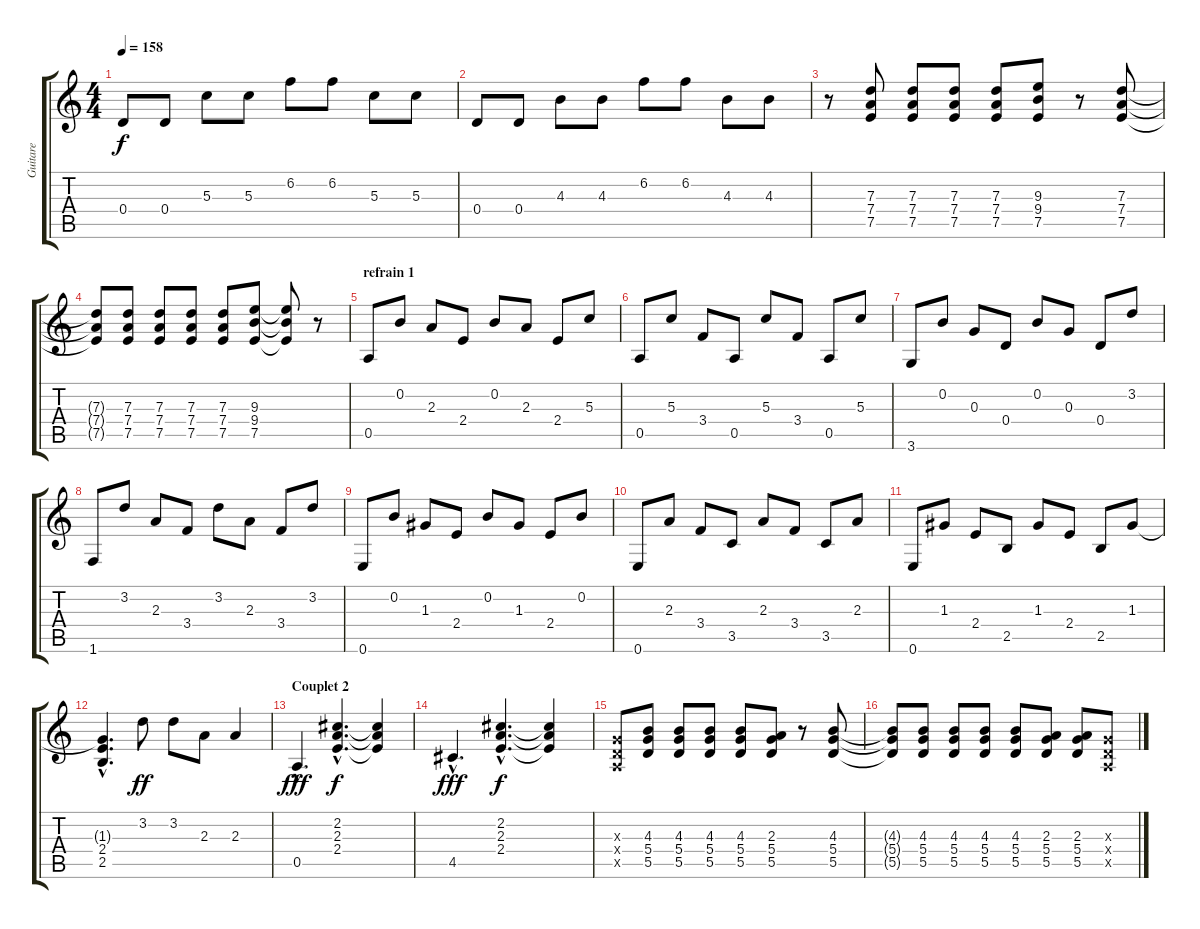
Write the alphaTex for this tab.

\track ("Guitare" "Guitare") {instrument overdrivenguitar}
\staff {score tabs}
\tuning (E4 B3 G3 D3 A2 E2) {hide}
\ts (4 4)
\tempo 158
\clef g2
\ks c
0.4.8{dy f} 0.4.8 5.3.8 5.3.8 6.2.8 6.2.8 5.3.8 5.3.8 |
0.4.8 0.4.8 4.3.8 4.3.8 6.2.8 6.2.8 4.3.8 4.3.8 |
r.8 (7.3 7.4 7.5).8 (7.3 7.4 7.5).8 (7.3 7.4 7.5).8 (7.3 7.4 7.5).8 (9.3 9.4 7.5).8 r.8 (7.3 7.4 7.5).8 |
(7.3{t} 7.4{t} 7.5{t}).8 (7.3 7.4 7.5).8 (7.3 7.4 7.5).8 (7.3 7.4 7.5).8 (7.3 7.4 7.5).8 (9.3 9.4 7.5).8 (9.3{t} 9.4{t} 7.5{t}).8 r.8 |
\section ("" "refrain 1")
0.5.8{volume 16 instrument electricguitarmuted} 0.2.8 2.3.8 2.4.8 0.2.8 2.3.8 2.4.8 5.3.8 |
0.5.8 5.3.8 3.4.8 0.5.8 5.3.8 3.4.8 0.5.8 5.3.8 |
3.6.8 0.2.8 0.3.8 0.4.8 0.2.8 0.3.8 0.4.8 3.2.8 |
1.6.8 3.2.8 2.3.8 3.4.8 3.2.8 2.3.8 3.4.8 3.2.8 |
0.6.8 0.2.8 1.3.8 2.4.8 0.2.8 1.3.8 2.4.8 0.2.8 |
0.6.8 2.3.8 3.4.8 3.5.8 2.3.8 3.4.8 3.5.8 2.3.8 |
0.6.8 1.3.8 2.4.8 2.5.8 1.3.8 2.4.8 2.5.8 1.3.8 |
(1.3{hac t} 2.4{hac} 2.5{hac}).4{d} 3.2.8{dy ff volume 12 instrument overdrivenguitar} 3.2.8 2.3.8 2.3.4 |
\section ("" "Couplet 2")
0.5{hac}.4{d dy fff} (2.2{hac} 2.3{hac} 2.4{hac}).4{d dy f} (2.2{t} 2.3{t} 2.4{t}).4 |
4.5{hac}.4{d dy fff} (2.2{hac} 2.3{hac} 2.4{hac}).4{d dy f} (2.2{t} 2.3{t} 2.4{t}).4 |
(0.3{x} 0.4{x} 0.5{x}).8 (4.3 5.4 5.5).8 (4.3 5.4 5.5).8 (4.3 5.4 5.5).8 (4.3 5.4 5.5).8 (2.3 5.4 5.5).8 r.8 (4.3 5.4 5.5).8 |
(4.3{t} 5.4{t} 5.5{t}).8 (4.3 5.4 5.5).8 (4.3 5.4 5.5).8 (4.3 5.4 5.5).8 (4.3 5.4 5.5).8 (2.3 5.4 5.5).8 (2.3 5.4 5.5).8 (0.3{x} 0.4{x} 0.5{x}).8
